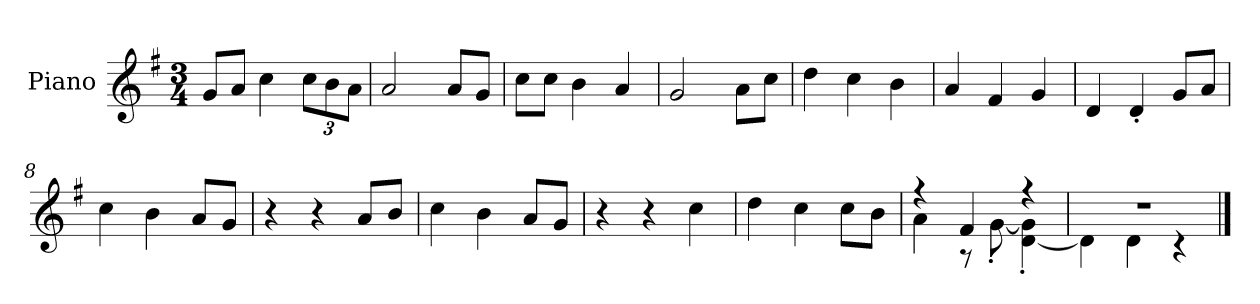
**kern
*part1
*staff1
*I"Piano
*I'P-no
*clefG2
*k[f#]
*M3/4
*MM179
=1
8g/L
8a/J
4cc\
*Xbrackettup
12cc\L
12b\
12a\J
=2
2a/
8a/L
8g/J
=3
8cc\L
8cc\J
4b\
4a/
=4
2g/
8a\L
8cc\J
=5
4dd\
4cc\
4b\
=6
4a/
4f#/
4g/
=7
4d/
4d'/
8g/L
8a/J
=8
4cc\
4b\
8a/L
8g/J
=9
4r
4r
8a/L
8b/J
!!LO:LB:g=z
=10
4cc\
4b\
8a/L
8g/J
=11
4r
4r
4cc\
=12
4dd\
4cc\
8cc\L
8b\J
=13
*^
4r	4a\
4f#/	8r
.	[8g'\
4r	[4d\' 4g\]'
=14	=14
2.r	4d\]
.	4d\
.	4r
*v	*v
==
*-
